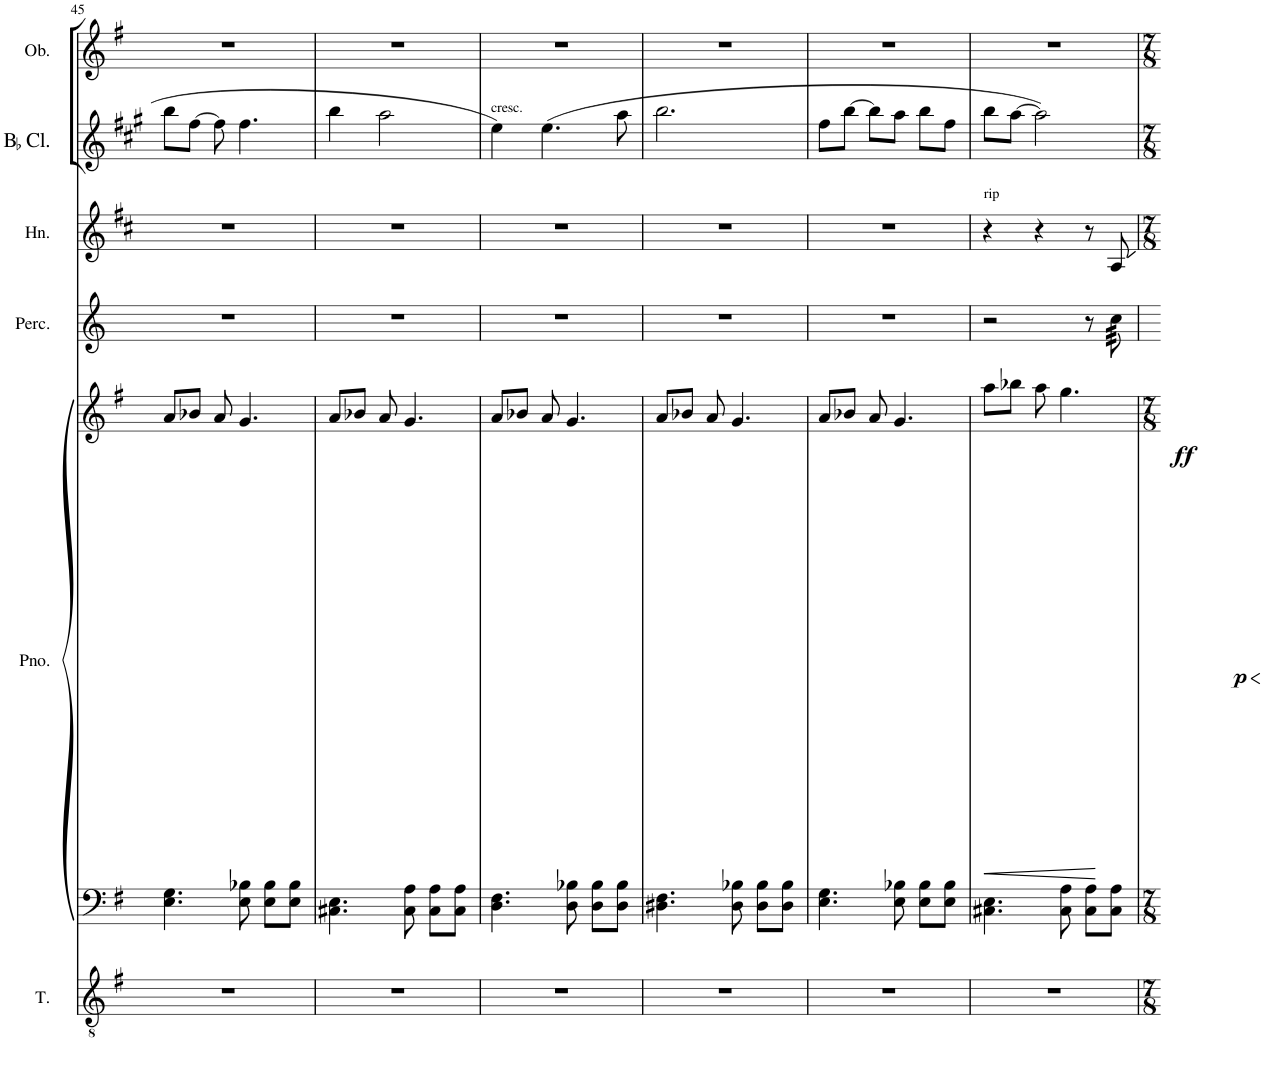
**kern	**kern	**kern	**dynam	**kern	**dynam	**kern	**dynam	**kern	**kern
*part6	*part5	*part5	*part5	*part4	*part4	*part3	*part3	*part2	*part1
*staff7	*staff6	*staff5	*staff5/6	*staff4	*staff4	*staff3	*staff3	*staff2	*staff1
*I"Tenor	*I"Piano	*	*	*I"Percussion	*	*I"Horn	*	*I"BaccidentalFlat Clarinet	*I"Oboe
*I'T.	*I'Pno.	*	*	*I'Perc.	*	*I'Hn.	*	*I'BaccidentalFlat Cl.	*I'Ob.
!!LO:PB:g=z
*clefGv2	*clefF4	*clefG2	*	*clefG2	*	*clefG2	*	*clefG2	*clefG2
*	*	*	*	*	*	*Trd4c7	*	*Trd1c2	*
*k[f#]	*k[f#]	*k[f#]	*	*k[]	*	*k[f#c#]	*	*k[f#c#g#]	*k[f#]
*M3/4	*M3/4	*M3/4	*	*M3/4	*	*M3/4	*	*M3/4	*M3/4
=45	=45	=45	=45	=45	=45	=45	=45	=45	=45
2.r	4.E\ 4.G\	8a/L	.	2.r	.	2.r	.	8bb\L	2.r
.	.	8b-X/J	.	.	.	.	.	[8ff#\J	.
.	.	8a/	.	.	.	.	.	8ff#\]	.
.	8E\ 8B-X\	4.g/	.	.	.	.	.	4.ff#\	.
.	8E\ 8B-\L	.	.	.	.	.	.	.	.
.	8E\ 8B-\J	.	.	.	.	.	.	.	.
=46	=46	=46	=46	=46	=46	=46	=46	=46	=46
2.r	4.C#X\ 4.E\	8a/L	.	2.r	.	2.r	.	4bb\	2.r
.	.	8b-X/J	.	.	.	.	.	.	.
.	.	8a/	.	.	.	.	.	2aa\	.
.	8C#\ 8A\	4.g/	.	.	.	.	.	.	.
.	8C#\ 8A\L	.	.	.	.	.	.	.	.
.	8C#\ 8A\J	.	.	.	.	.	.	.	.
=47	=47	=47	=47	=47	=47	=47	=47	=47	=47
!	!	!	!	!	!	!	!	!LO:TX:a:t=cresc.	!
2.r	4.D\ 4.F#\	8a/L	.	2.r	.	2.r	.	4ee\	2.r
.	.	8b-X/J	.	.	.	.	.	.	.
.	.	8a/	.	.	.	.	.	(4.ee\	.
.	8D\ 8B-X\	4.g/	.	.	.	.	.	.	.
.	8D\ 8B-\L	.	.	.	.	.	.	.	.
.	8D\ 8B-\J	.	.	.	.	.	.	8aa\	.
=48	=48	=48	=48	=48	=48	=48	=48	=48	=48
2.r	4.D#X\ 4.F#\	8a/L	.	2.r	.	2.r	.	2.bb\	2.r
.	.	8b-X/J	.	.	.	.	.	.	.
.	.	8a/	.	.	.	.	.	.	.
.	8D#\ 8B-X\	4.g/	.	.	.	.	.	.	.
.	8D#\ 8B-\L	.	.	.	.	.	.	.	.
.	8D#\ 8B-\J	.	.	.	.	.	.	.	.
=49	=49	=49	=49	=49	=49	=49	=49	=49	=49
2.r	4.E\ 4.G\	8a/L	.	2.r	.	2.r	.	8ff#\L	2.r
.	.	8b-X/J	.	.	.	.	.	[8bb\J	.
.	.	8a/	.	.	.	.	.	8bb\L]	.
.	8E\ 8B-X\	4.g/	.	.	.	.	.	8aa\J	.
.	8E\ 8B-\L	.	.	.	.	.	.	8bb\L	.
.	8E\ 8B-\J	.	.	.	.	.	.	8ff#\J	.
=50	=50	=50	=50	=50	=50	=50	=50	=50	=50
!	!	!	!	!	!	!LO:TX:a:t=rip	!	!	!
!	!	!	!LO:HP:b	!	!	!	!	!	!
2.r	4.C#X\ 4.E\	8aa\L	<	2r	.	4r	.	8bb\L	2.r
.	.	8bb-X\J	.	.	.	.	.	[8aa\J	.
.	.	8aa\	.	.	.	4r	.	2aa\])	.
.	8C#\ 8A\	4.gg\	.	.	.	.	.	.	.
!	!	!	!	!	!	!	!LO:DY:b	!	!
.	8C#\ 8A\L	.	.	8r	.	8r	ff	.	.
!	!	!	!	!	!LO:HP:b	!	!	!	!
!	!	!	!	!	!LO:DY:n=1:b	!	!	!	!
*	*	*	*	*tremolo	*	*	*	*	*
.	8C#\ 8A\J	.	.	64cc\	< p	8A/	.	.	.
.	.	.	.	64cc\	.	.	.	.	.
.	.	.	.	64cc\	.	.	.	.	.
.	.	.	.	64cc\	.	.	.	.	.
.	.	.	.	64cc\	.	.	.	.	.
.	.	.	.	64cc\	.	.	.	.	.
.	.	.	.	64cc\	.	.	.	.	.
.	.	.	.	64cc\	.	.	.	.	.
*	*	*	*	*Xtremolo	*	*	*	*	*
.	.	.	[	.	[	.	.	.	.
=	=	=	=	=	=	=	=	=	=
*-	*-	*-	*-	*-	*-	*-	*-	*-	*-
